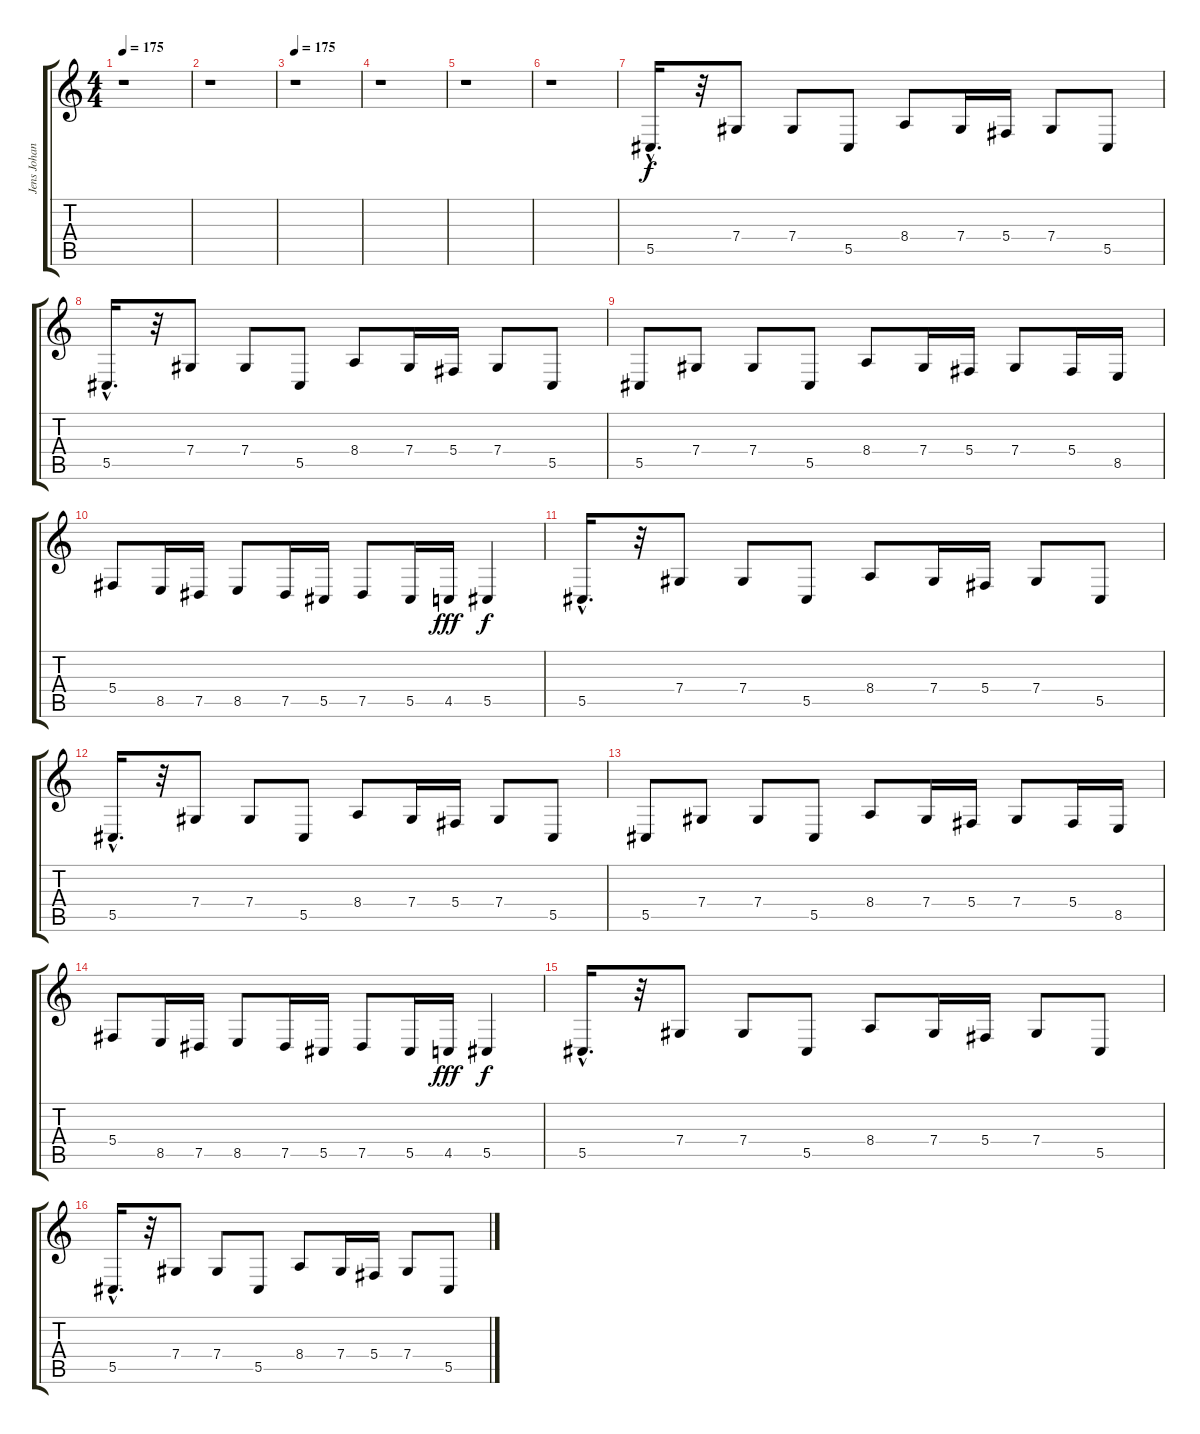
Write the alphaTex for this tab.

\track ("Jens Johansson " "Jens Johan") {instrument harpsichord}
\staff {score tabs}
\tuning (Eb4 Bb3 Gb3 Db3 Ab2 Eb2) {hide}
\ts (4 4)
\tempo 175
\clef g2
\ks c
r.1{dy f instrument harpsichord} |
r.1 |
\tempo 175
r.1 |
r.1 |
r.1 |
r.1 |
5.5{hac}.16{d} r.32 7.4.8 7.4.8 5.5.8 8.4.8 7.4.16 5.4.16 7.4.8 5.5.8 |
5.5{hac}.16{d} r.32 7.4.8 7.4.8 5.5.8 8.4.8 7.4.16 5.4.16 7.4.8 5.5.8 |
5.5.8 7.4.8 7.4.8 5.5.8 8.4.8 7.4.16 5.4.16 7.4.8 5.4.16 8.5.16 |
5.4.8 8.5.16 7.5.16 8.5.8 7.5.16 5.5.16 7.5.8 5.5.16 4.5.16{dy fff} 5.5.4{dy f} |
5.5{hac}.16{d} r.32 7.4.8 7.4.8 5.5.8 8.4.8 7.4.16 5.4.16 7.4.8 5.5.8 |
5.5{hac}.16{d} r.32 7.4.8 7.4.8 5.5.8 8.4.8 7.4.16 5.4.16 7.4.8 5.5.8 |
5.5.8 7.4.8 7.4.8 5.5.8 8.4.8 7.4.16 5.4.16 7.4.8 5.4.16 8.5.16 |
5.4.8 8.5.16 7.5.16 8.5.8 7.5.16 5.5.16 7.5.8 5.5.16 4.5.16{dy fff} 5.5.4{dy f} |
5.5{hac}.16{d} r.32 7.4.8 7.4.8 5.5.8 8.4.8 7.4.16 5.4.16 7.4.8 5.5.8 |
5.5{hac}.16{d} r.32 7.4.8 7.4.8 5.5.8 8.4.8 7.4.16 5.4.16 7.4.8 5.5.8
